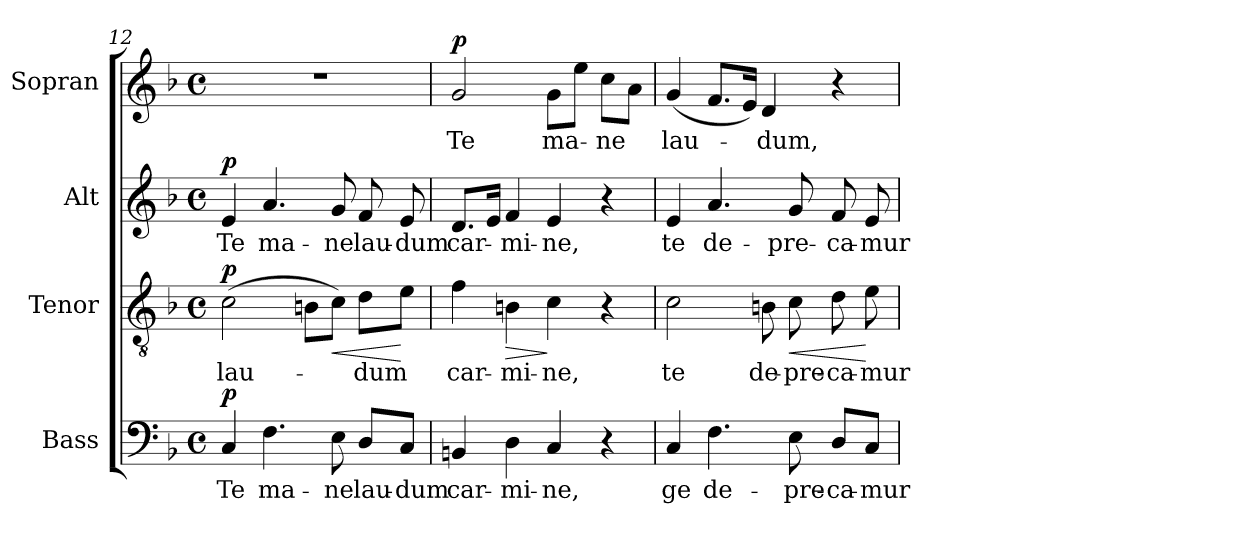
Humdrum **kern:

**kern	**text	**dynam	**kern	**text	**dynam	**kern	**text	**dynam	**kern	**text	**dynam
*part4	*part4	*part4	*part3	*part3	*part3	*part2	*part2	*part2	*part1	*part1	*part1
*staff4	*staff4	*staff4	*staff3	*staff3	*staff3	*staff2	*staff2	*staff2	*staff1	*staff1	*staff1
*I"Bass	*	*	*I"Tenor	*	*	*I"Alt	*	*	*I"Sopran	*	*
*I'B.	*	*	*I'T.	*	*	*I'A.	*	*	*I'S.	*	*
*clefF4	*	*	*clefGv2	*	*	*clefG2	*	*	*clefG2	*	*
*k[b-]	*	*	*k[b-]	*	*	*k[b-]	*	*	*k[b-]	*	*
*F:	*	*	*F:	*	*	*F:	*	*	*F:	*	*
*M4/4	*	*	*M4/4	*	*	*M4/4	*	*	*M4/4	*	*
*met(c)	*	*	*met(c)	*	*	*met(c)	*	*	*met(c)	*	*
=12	=12	=12	=12	=12	=12	=12	=12	=12	=12	=12	=12
!	!LO:LY:b	!LO:DY:a	!	!LO:LY:b	!LO:DY:a	!	!LO:LY:b	!LO:DY:a	!	!	!
4C/	Te	p	(>2c\	lau-	p	4e/	Te	p	1r	.	.
!	!LO:LY:b	!	!	!	!	!	!LO:LY:b	!	!	!	!
4.F\	ma-	.	.	.	.	4.a/	ma-	.	.	.	.
.	.	.	8Bn\L	.	.	.	.	.	.	.	.
!	!LO:LY:b	!	!	!	!LO:HP:b	!	!LO:LY:b	!	!	!	!
8E\	-ne	.	8c\J)	.	<	8g/	-ne	.	.	.	.
!	!LO:LY:b	!	!	!LO:LY:b	!	!	!LO:LY:b	!	!	!	!
8D/L	lau-	.	8d\L	-dum	.	8f/	lau-	.	.	.	.
!	!LO:LY:b	!	!	!	!	!	!LO:LY:b	!	!	!	!
8C/J	-dum	.	8e\J	.	[	8e/	-dum	.	.	.	.
!!LO:PB:g=z
=13	=13	=13	=13	=13	=13	=13	=13	=13	=13	=13	=13
!	!LO:LY:b	!	!	!LO:LY:b	!	!	!LO:LY:b	!	!	!LO:LY:b	!LO:DY:a
4BBn/	car-	.	4f\	car-	.	8.d/L	car-	.	2g/	Te	p
.	.	.	.	.	.	16e/Jk	.	.	.	.	.
!	!LO:LY:b	!	!	!LO:LY:b	!LO:HP:b	!	!LO:LY:b	!	!	!	!
4D\	-mi-	.	4Bn\	-mi-	>	4f/	-mi-	.	.	.	.
!	!LO:LY:b	!	!	!LO:LY:b	!	!	!LO:LY:b	!	!	!LO:LY:b	!
4C/	-ne,	.	4c\	-ne,	]	4e/	-ne,	.	8g\L	ma-	.
.	.	.	.	.	.	.	.	.	8ee\J	.	.
!	!	!	!	!	!	!	!	!	!	!LO:LY:b	!
4r	.	.	4r	.	.	4r	.	.	8cc\L	-ne	.
.	.	.	.	.	.	.	.	.	8a\J	.	.
=14	=14	=14	=14	=14	=14	=14	=14	=14	=14	=14	=14
!	!LO:LY:b	!	!	!LO:LY:b	!	!	!LO:LY:b	!	!	!LO:LY:b	!
4C/	ge	.	2c\	te	.	4e/	te	.	(<4g/	lau-	.
!	!LO:LY:b	!	!	!	!	!	!LO:LY:b	!	!	!	!
4.F\	de-	.	.	.	.	4.a/	de-	.	8.f/L	.	.
.	.	.	.	.	.	.	.	.	16e/Jk)	.	.
!	!	!	!	!LO:LY:b	!	!	!	!	!	!LO:LY:b	!
.	.	.	8Bn\	de-	.	.	.	.	4d/	-dum,	.
!	!LO:LY:b	!	!	!LO:LY:b	!LO:HP:b	!	!LO:LY:b	!	!	!	!
8E\	-pre-	.	8c\	-pre-	<	8g/	-pre-	.	.	.	.
!	!LO:LY:b	!	!	!LO:LY:b	!	!	!LO:LY:b	!	!	!	!
8D/L	-ca-	.	8d\	-ca-	.	8f/	-ca-	.	4r	.	.
!	!LO:LY:b	!	!	!LO:LY:b	!	!	!LO:LY:b	!	!	!	!
8C/J	-mur	.	8e\	-mur	[	8e/	-mur	.	.	.	.
=	=	=	=	=	=	=	=	=	=	=	=
*-	*-	*-	*-	*-	*-	*-	*-	*-	*-	*-	*-
